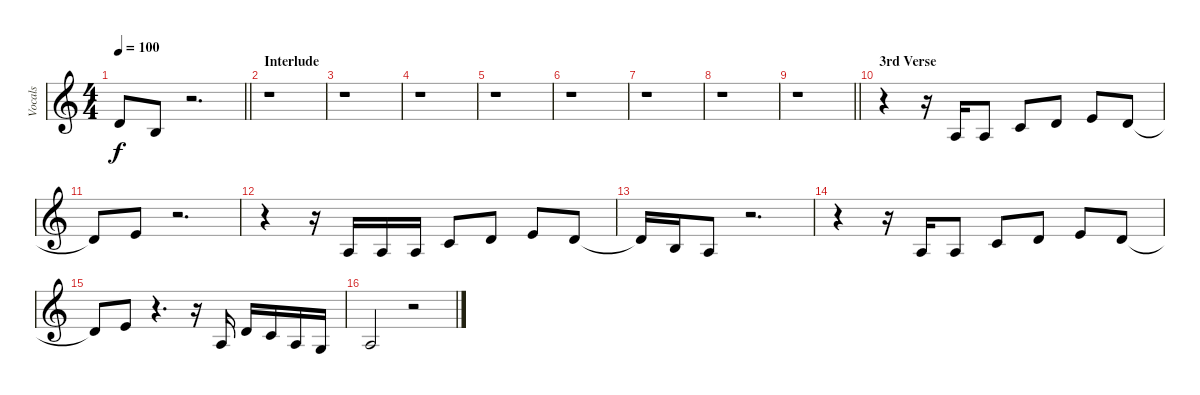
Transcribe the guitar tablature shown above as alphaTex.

\track ("Vocals" "Vocals") {instrument oboe}
\staff {score}
\tuning (E4 B3 G3 D3 A2 E2) {hide}
\ts (4 4)
\tempo 100
\clef g2
\barLineRight lightlight
\ks c
3.2{t}.8{dy f} 0.2.8 r.2{d} |
\section ("" "Interlude")
r.1 |
r.1 |
r.1 |
r.1 |
r.1 |
r.1 |
r.1 |
\barLineRight lightlight
r.1 |
\section ("" "3rd Verse")
r.4 r.16 2.3.16 2.3.8 1.2.8 3.2.8 0.1.8 3.2.8 |
3.2{t}.8 0.1.8 r.2{d} |
r.4 r.16 2.3.16 2.3.16 2.3.16 1.2.8 3.2.8 0.1.8 3.2.8 |
3.2{t}.16 0.2.16 2.3.8 r.2{d} |
r.4 r.16 2.3.16 2.3.8 1.2.8 3.2.8 0.1.8 3.2.8 |
3.2{t}.8 0.1.8 r.4{d} r.16 2.3.16 3.2.16 1.2.16 2.3.16 0.3.16 |
2.3.2 r.2
